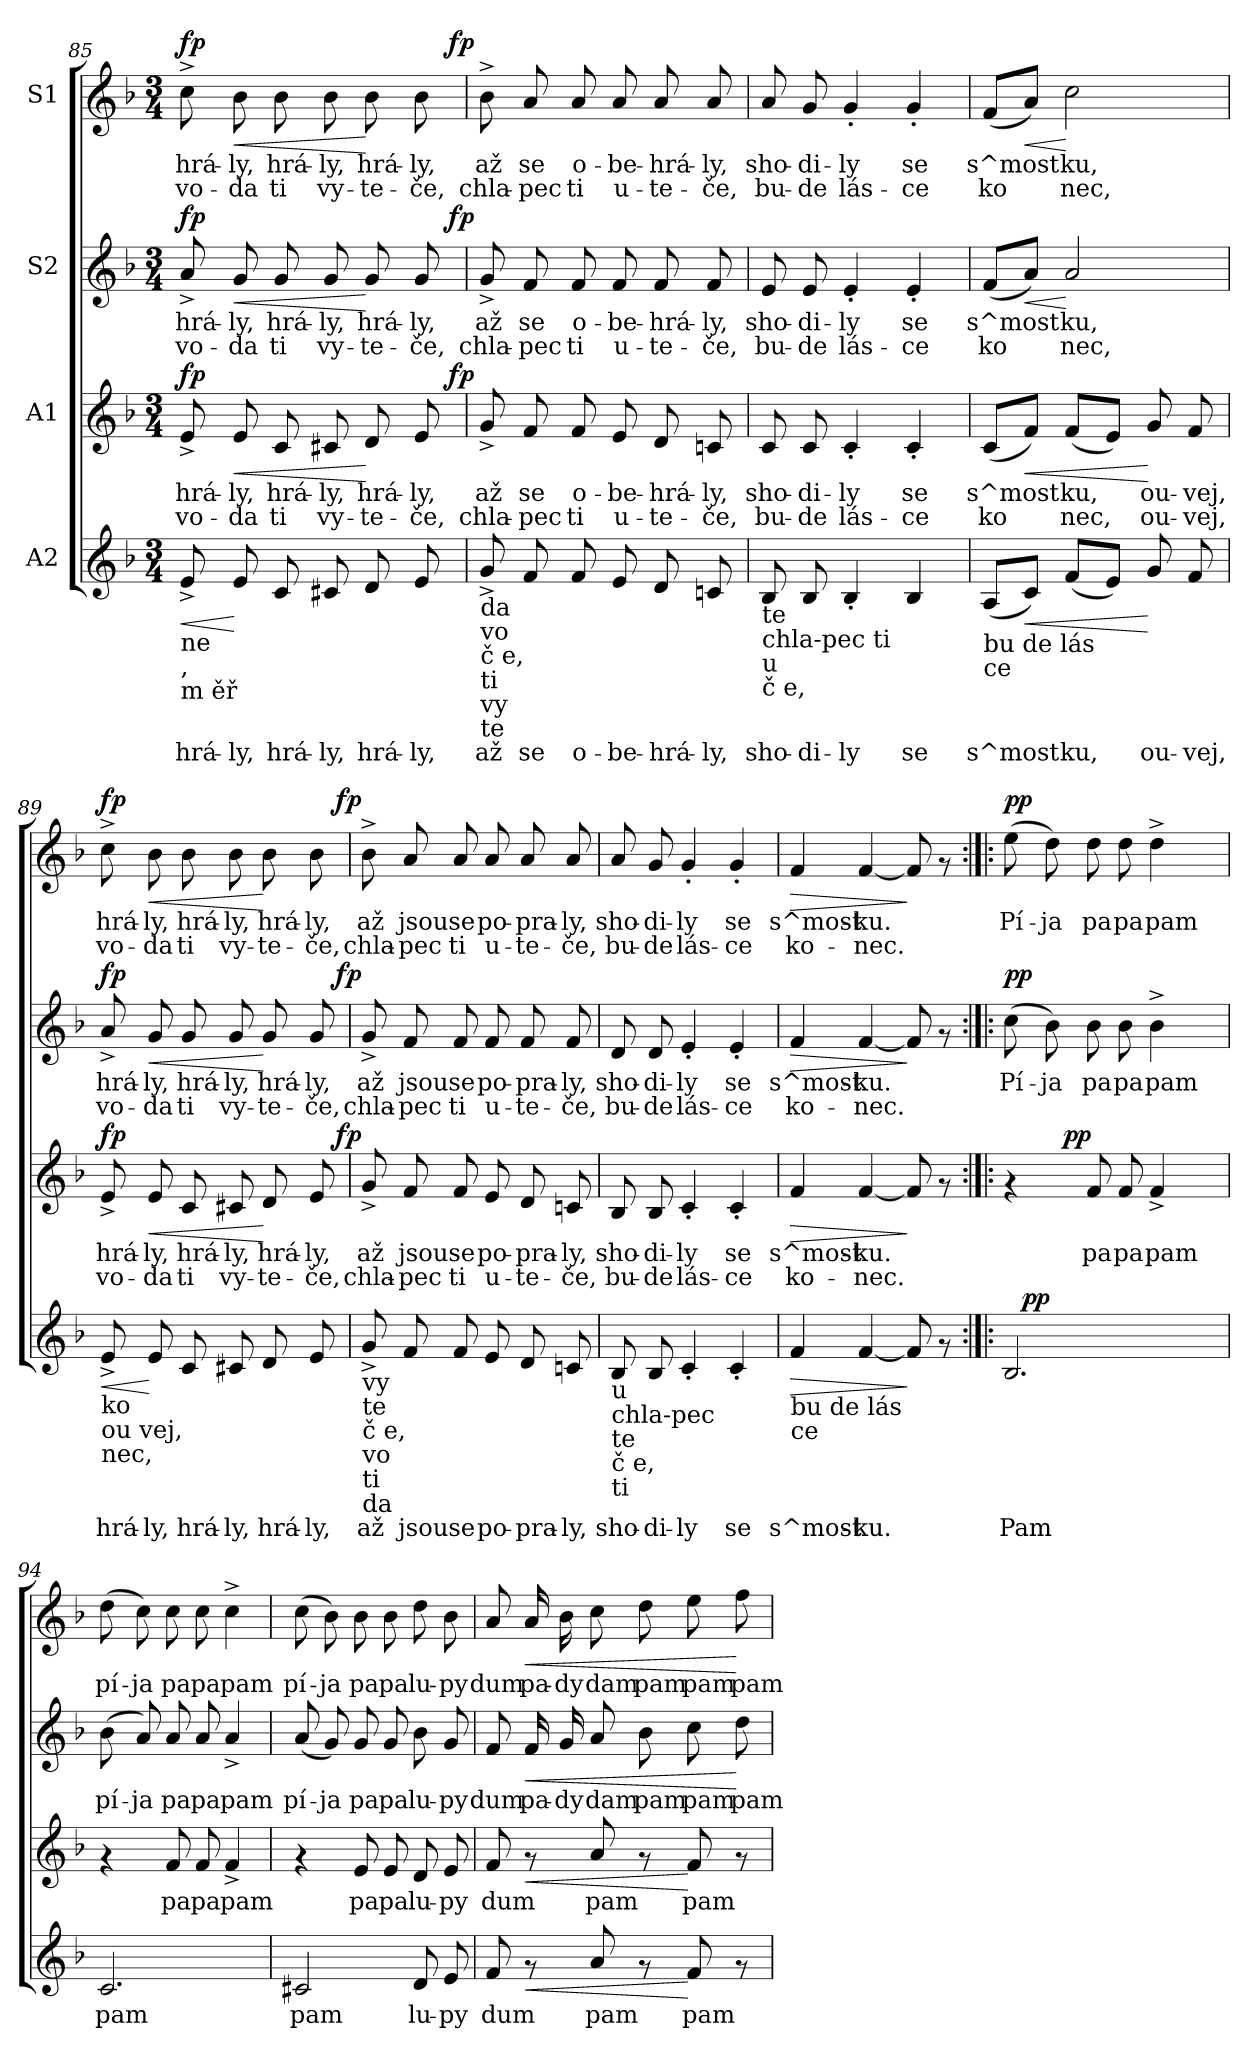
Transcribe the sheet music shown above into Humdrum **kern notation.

**kern	**text	**dynam	**kern	**text	**text	**dynam	**kern	**text	**text	**dynam	**kern	**text	**text	**dynam
*part4	*part4	*part4	*part3	*part3	*part3	*part3	*part2	*part2	*part2	*part2	*part1	*part1	*part1	*part1
*staff4	*staff4	*staff4	*staff3	*staff3	*staff3	*staff3	*staff2	*staff2	*staff2	*staff2	*staff1	*staff1	*staff1	*staff1
*I"A2	*	*	*I"A1	*	*	*	*I"S2	*	*	*	*I"S1	*	*	*
!!LO:LB:g=z
*clefG2	*	*	*clefG2	*	*	*	*clefG2	*	*	*	*clefG2	*	*	*
*k[b-]	*	*	*k[b-]	*	*	*	*k[b-]	*	*	*	*k[b-]	*	*	*
*F:	*	*	*F:	*	*	*	*F:	*	*	*	*F:	*	*	*
*M3/4	*	*	*M3/4	*	*	*	*M3/4	*	*	*	*M3/4	*	*	*
=85	=85	=85	=85	=85	=85	=85	=85	=85	=85	=85	=85	=85	=85	=85
!LO:TX:b:t=ne	!	!	!	!	!	!	!	!	!	!	!	!	!	!
!LO:TX:b:t=,	!	!	!	!	!	!	!	!	!	!	!	!	!	!
!LO:TX:b:t=m ěř	!	!	!	!	!	!	!	!	!	!	!	!	!	!
!	!LO:LY:b:rj	!LO:HP:b	!	!LO:LY:b:rj	!LO:LY:b:rj	!	!	!LO:LY:b:rj	!LO:LY:b:rj	!	!	!LO:LY:b:rj	!LO:LY:b:rj	!
!	!	!LO:DY:n=1:a	!	!	!	!	!	!	!	!	!	!	!	!
!	!	!LO:DY:n=2:a	!	!	!	!LO:DY:a	!	!	!	!LO:DY:a	!	!	!	!LO:DY:a
*	*	*	*^	*	*	*	*^	*	*	*	*^	*	*	*
8e^>/	hrá-	< fp fp	8e^>/	2ryy	hrá-	-vo-	fp	8a^>/	2ryy	hrá-	-vo-	fp	8cc^>\	2ryy	hrá-	-vo-	fp
!	!LO:LY:b:rj	!	!	!	!LO:LY:b:rj	!LO:LY:b:rj	!LO:HP:b	!	!	!LO:LY:b:rj	!LO:LY:b:rj	!LO:HP:b	!	!	!LO:LY:b:rj	!LO:LY:b:rj	!LO:HP:b
8e/	-ly,	[	8e/	.	-ly,	da	<	8g/	.	-ly,	da	<	8b-\	.	-ly,	da	<
!	!LO:LY:b:rj	!	!	!	!LO:LY:b:rj	!LO:LY:b:rj	!	!	!	!LO:LY:b:rj	!LO:LY:b:rj	!	!	!	!LO:LY:b:rj	!LO:LY:b:rj	!
8c/	hrá-	.	8c/	.	hrá-	-ti	.	8g/	.	hrá-	-ti	.	8b-\	.	hrá-	-ti	.
!	!LO:LY:b:rj	!	!	!	!LO:LY:b:rj	!LO:LY:b:rj	!	!	!	!LO:LY:b:rj	!LO:LY:b:rj	!	!	!	!LO:LY:b:rj	!LO:LY:b:rj	!
8c#X/	-ly,	.	8c#X/	.	ly,	vy-	.	8g/	.	ly,	vy-	.	8b-\	.	ly,	vy-	.
!	!LO:LY:b:rj	!	!	!	!LO:LY:b:rj	!LO:LY:b:rj	!	!	!	!LO:LY:b:rj	!LO:LY:b:rj	!	!	!	!LO:LY:b:rj	!LO:LY:b:rj	!
8d/	hrá-	.	8d/	8..ryy	-hrá-	-te-	[	8g/	8..ryy	-hrá-	-te-	[	8b-\	8..ryy	-hrá-	-te-	[
!	!LO:LY:b:rj	!	!	!	!LO:LY:b:rj	!LO:LY:b:rj	!	!	!	!LO:LY:b:rj	!LO:LY:b:rj	!	!	!	!LO:LY:b:rj	!LO:LY:b:rj	!
8e/	-ly,	.	8e/	.	-ly,	če,	.	8g/	.	-ly,	če,	.	8b-\	.	-ly,	če,	.
!	!	!	!	!	!	!	!LO:DY:a	!	!	!	!	!LO:DY:a	!	!	!	!	!LO:DY:a
.	.	.	.	32ryy	.	.	fp	.	32ryy	.	.	fp	.	32ryy	.	.	fp
=86	=86	=86	=86	=86	=86	=86	=86	=86	=86	=86	=86	=86	=86	=86	=86	=86	=86
!LO:TX:b:t=da	!	!	!	!	!	!	!	!	!	!	!	!	!	!	!	!	!
!LO:TX:b:t=vo	!	!	!	!	!	!	!	!	!	!	!	!	!	!	!	!	!
!LO:TX:b:t=č e,	!	!	!	!	!	!	!	!	!	!	!	!	!	!	!	!	!
!LO:TX:b:t=ti	!	!	!	!	!	!	!	!	!	!	!	!	!	!	!	!	!
!LO:TX:b:t=vy	!	!	!	!	!	!	!	!	!	!	!	!	!	!	!	!	!
!LO:TX:b:t=te	!	!	!	!	!	!	!	!	!	!	!	!	!	!	!	!	!
!	!LO:LY:b:rj	!	!	!	!LO:LY:b:rj	!LO:LY:b:rj	!	!	!	!LO:LY:b:rj	!LO:LY:b:rj	!	!	!	!LO:LY:b:rj	!LO:LY:b:rj	!
*	*	*	*v	*v	*	*	*	*	*	*	*	*	*v	*v	*	*	*
*	*	*	*	*	*	*	*v	*v	*	*	*	*	*	*	*
8g^>/	až	.	8g^>/	až	chla-	.	8g^>/	až	chla-	.	8b-^>\	až	chla-	.
!	!LO:LY:b:rj	!	!	!LO:LY:b:rj	!LO:LY:b:rj	!	!	!LO:LY:b:rj	!LO:LY:b:rj	!	!	!LO:LY:b:rj	!LO:LY:b:rj	!
8f/	se	.	8f/	-se	pec	.	8f/	-se	pec	.	8a/	-se	pec	.
!	!LO:LY:b:rj	!	!	!LO:LY:b:rj	!LO:LY:b:rj	!	!	!LO:LY:b:rj	!LO:LY:b:rj	!	!	!LO:LY:b:rj	!LO:LY:b:rj	!
8f/	o-	.	8f/	o-	-ti	.	8f/	o-	-ti	.	8a/	o-	-ti	.
!	!LO:LY:b:rj	!	!	!LO:LY:b:rj	!LO:LY:b:rj	!	!	!LO:LY:b:rj	!LO:LY:b:rj	!	!	!LO:LY:b:rj	!LO:LY:b:rj	!
8e/	-be-	.	8e/	be-	-u-	.	8f/	be-	-u-	.	8a/	be-	-u-	.
!	!LO:LY:b:rj	!	!	!LO:LY:b:rj	!LO:LY:b:rj	!	!	!LO:LY:b:rj	!LO:LY:b:rj	!	!	!LO:LY:b:rj	!LO:LY:b:rj	!
8d/	-hrá-	.	8d/	-hrá-	-te-	.	8f/	-hrá-	-te-	.	8a/	-hrá-	-te-	.
!	!LO:LY:b:rj	!	!	!LO:LY:b:rj	!LO:LY:b:rj	!	!	!LO:LY:b:rj	!LO:LY:b:rj	!	!	!LO:LY:b:rj	!LO:LY:b:rj	!
8cn/	-ly,	.	8cn/	-ly,	če,	.	8f/	-ly,	če,	.	8a/	-ly,	če,	.
=87	=87	=87	=87	=87	=87	=87	=87	=87	=87	=87	=87	=87	=87	=87
!LO:TX:b:t=te	!	!	!	!	!	!	!	!	!	!	!	!	!	!
!LO:TX:b:t=chla-pec ti	!	!	!	!	!	!	!	!	!	!	!	!	!	!
!LO:TX:b:t=u	!	!	!	!	!	!	!	!	!	!	!	!	!	!
!LO:TX:b:t=č e,	!	!	!	!	!	!	!	!	!	!	!	!	!	!
!	!LO:LY:b:rj	!	!	!LO:LY:b:rj	!LO:LY:b:rj	!	!	!LO:LY:b:rj	!LO:LY:b:rj	!	!	!LO:LY:b:rj	!LO:LY:b:rj	!
8B-/	sho-	.	8c/	sho-	-bu-	.	8e/	sho-	-bu-	.	8a/	sho-	-bu-	.
!	!LO:LY:b:rj	!	!	!LO:LY:b:rj	!LO:LY:b:rj	!	!	!LO:LY:b:rj	!LO:LY:b:rj	!	!	!LO:LY:b:rj	!LO:LY:b:rj	!
8B-/	-di-	.	8c/	-di-	-de	.	8e/	-di-	-de	.	8g/	-di-	-de	.
!	!LO:LY:b:rj	!	!	!LO:LY:b:rj	!LO:LY:b:rj	!	!	!LO:LY:b:rj	!LO:LY:b:rj	!	!	!LO:LY:b:rj	!LO:LY:b:rj	!
4B-'>/	-ly	.	4c'>/	ly	lás-	.	4e'>/	ly	lás-	.	4g'>/	ly	lás-	.
!	!LO:LY:b:rj	!	!	!LO:LY:b:rj	!LO:LY:b:rj	!	!	!LO:LY:b:rj	!LO:LY:b:rj	!	!	!LO:LY:b:rj	!LO:LY:b:rj	!
4B-/	se	.	4c'>/	-se	ce	.	4e'>/	-se	ce	.	4g'>/	-se	ce	.
=88	=88	=88	=88	=88	=88	=88	=88	=88	=88	=88	=88	=88	=88	=88
!LO:TX:b:t=bu de lás	!	!	!	!	!	!	!	!	!	!	!	!	!	!
!LO:TX:b:t=ce	!	!	!	!	!	!	!	!	!	!	!	!	!	!
!	!LO:LY:b:rj	!	!	!LO:LY:b:rj	!LO:LY:b:rj	!	!	!LO:LY:b:rj	!LO:LY:b:rj	!	!	!LO:LY:b:rj	!LO:LY:b:rj	!
(>8A/L	s^most-	.	(>8c/L	s^most-	-ko-	.	(<8f/L	s^most-	-ko-	.	(<8f/L	s^most-	-ko-	.
!	!LO:LY:b:rj	!LO:HP:b	!	!LO:LY:b:rj	!LO:LY:b:rj	!LO:HP:b	!	!LO:LY:b:rj	!LO:LY:b:rj	!LO:HP:b	!	!LO:LY:b:rj	!LO:LY:b:rj	!LO:HP:b
8c/J)	--	<	8f/J)	--	-	<	8a/J)	--	-	<	8a/J)	--	-	<
!	!LO:LY:b:rj	!	!	!LO:LY:b:rj	!LO:LY:b:rj	!	!	!LO:LY:b:rj	!LO:LY:b:rj	!	!	!LO:LY:b:rj	!LO:LY:b:rj	!
(<8f/L	-ku,	.	(<8f/L	ku,	nec,	.	2a/	ku,	nec,	[	2cc\	ku,	nec,	[
!	!LO:LY:b:rj	!	!	!LO:LY:b:rj	!LO:LY:b:rj	!	!	!	!	!	!	!	!	!
8e/J)	.	.	8e/J)	.	-	.	.	.	.	.	.	.	.	.
!	!LO:LY:b:rj	!	!	!LO:LY:b:rj	!LO:LY:b:rj	!	!	!	!	!	!	!	!	!
8g/	ou-	[	8g/	-ou-	-ou-	[	.	.	.	.	.	.	.	.
!	!LO:LY:b:rj	!	!	!LO:LY:b:rj	!LO:LY:b:rj	!	!	!	!	!	!	!	!	!
8f/	-vej,	.	8f/	-vej,	vej,	.	.	.	.	.	.	.	.	.
!!LO:PB:g=z
=89	=89	=89	=89	=89	=89	=89	=89	=89	=89	=89	=89	=89	=89	=89
!LO:TX:b:t=ko	!	!	!	!	!	!	!	!	!	!	!	!	!	!
!LO:TX:b:t=ou vej,	!	!	!	!	!	!	!	!	!	!	!	!	!	!
!LO:TX:b:t=nec,	!	!	!	!	!	!	!	!	!	!	!	!	!	!
!	!LO:LY:b:rj	!LO:HP:b	!	!LO:LY:b:rj	!LO:LY:b:rj	!	!	!LO:LY:b:rj	!LO:LY:b:rj	!	!	!LO:LY:b:rj	!LO:LY:b:rj	!
!	!	!LO:DY:n=1:a	!	!	!	!	!	!	!	!	!	!	!	!
!	!	!LO:DY:n=2:a	!	!	!	!LO:DY:a	!	!	!	!LO:DY:a	!	!	!	!LO:DY:a
*	*	*	*^	*	*	*	*^	*	*	*	*^	*	*	*
8e^>/	hrá-	< fp fp	8e^>/	2ryy	hrá-	-vo-	fp	8a^>/	2ryy	hrá-	-vo-	fp	8cc^>\	2ryy	hrá-	-vo-	fp
!	!LO:LY:b:rj	!	!	!	!LO:LY:b:rj	!LO:LY:b:rj	!LO:HP:b	!	!	!LO:LY:b:rj	!LO:LY:b:rj	!LO:HP:b	!	!	!LO:LY:b:rj	!LO:LY:b:rj	!LO:HP:b
8e/	-ly,	[	8e/	.	-ly,	da	<	8g/	.	-ly,	da	<	8b-\	.	-ly,	da	<
!	!LO:LY:b:rj	!	!	!	!LO:LY:b:rj	!LO:LY:b:rj	!	!	!	!LO:LY:b:rj	!LO:LY:b:rj	!	!	!	!LO:LY:b:rj	!LO:LY:b:rj	!
8c/	hrá-	.	8c/	.	hrá-	-ti	.	8g/	.	hrá-	-ti	.	8b-\	.	hrá-	-ti	.
!	!LO:LY:b:rj	!	!	!	!LO:LY:b:rj	!LO:LY:b:rj	!	!	!	!LO:LY:b:rj	!LO:LY:b:rj	!	!	!	!LO:LY:b:rj	!LO:LY:b:rj	!
8c#X/	-ly,	.	8c#X/	.	ly,	vy-	.	8g/	.	ly,	vy-	.	8b-\	.	ly,	vy-	.
!	!LO:LY:b:rj	!	!	!	!LO:LY:b:rj	!LO:LY:b:rj	!	!	!	!LO:LY:b:rj	!LO:LY:b:rj	!	!	!	!LO:LY:b:rj	!LO:LY:b:rj	!
8d/	hrá-	.	8d/	8..ryy	-hrá-	-te-	[	8g/	8..ryy	-hrá-	-te-	[	8b-\	8..ryy	-hrá-	-te-	[
!	!LO:LY:b:rj	!	!	!	!LO:LY:b:rj	!LO:LY:b:rj	!	!	!	!LO:LY:b:rj	!LO:LY:b:rj	!	!	!	!LO:LY:b:rj	!LO:LY:b:rj	!
8e/	-ly,	.	8e/	.	-ly,	če,	.	8g/	.	-ly,	če,	.	8b-\	.	-ly,	če,	.
!	!	!	!	!	!	!	!LO:DY:a	!	!	!	!	!LO:DY:a	!	!	!	!	!LO:DY:a
.	.	.	.	32ryy	.	.	fp	.	32ryy	.	.	fp	.	32ryy	.	.	fp
=90	=90	=90	=90	=90	=90	=90	=90	=90	=90	=90	=90	=90	=90	=90	=90	=90	=90
!LO:TX:b:t=vy	!	!	!	!	!	!	!	!	!	!	!	!	!	!	!	!	!
!LO:TX:b:t=te	!	!	!	!	!	!	!	!	!	!	!	!	!	!	!	!	!
!LO:TX:b:t=č e,	!	!	!	!	!	!	!	!	!	!	!	!	!	!	!	!	!
!LO:TX:b:t=vo	!	!	!	!	!	!	!	!	!	!	!	!	!	!	!	!	!
!LO:TX:b:t=ti	!	!	!	!	!	!	!	!	!	!	!	!	!	!	!	!	!
!LO:TX:b:t=da	!	!	!	!	!	!	!	!	!	!	!	!	!	!	!	!	!
!	!LO:LY:b:rj	!	!	!	!LO:LY:b:rj	!LO:LY:b:rj	!	!	!	!LO:LY:b:rj	!LO:LY:b:rj	!	!	!	!LO:LY:b:rj	!LO:LY:b:rj	!
*	*	*	*v	*v	*	*	*	*	*	*	*	*	*v	*v	*	*	*
*	*	*	*	*	*	*	*v	*v	*	*	*	*	*	*	*
8g^>/	až	.	8g^>/	až	chla-	.	8g^>/	až	chla-	.	8b-^>\	až	chla-	.
!	!LO:LY:b:rj	!	!	!LO:LY:b:rj	!LO:LY:b:rj	!	!	!LO:LY:b:rj	!LO:LY:b:rj	!	!	!LO:LY:b:rj	!LO:LY:b:rj	!
8f/	jsou	.	8f/	-jsou	pec	.	8f/	-jsou	pec	.	8a/	-jsou	pec	.
!	!LO:LY:b:rj	!	!	!LO:LY:b:rj	!LO:LY:b:rj	!	!	!LO:LY:b:rj	!LO:LY:b:rj	!	!	!LO:LY:b:rj	!LO:LY:b:rj	!
8f/	se	.	8f/	se	ti	.	8f/	se	ti	.	8a/	se	ti	.
!	!LO:LY:b:rj	!	!	!LO:LY:b:rj	!LO:LY:b:rj	!	!	!LO:LY:b:rj	!LO:LY:b:rj	!	!	!LO:LY:b:rj	!LO:LY:b:rj	!
8e/	po-	.	8e/	po-	-u-	.	8f/	po-	-u-	.	8a/	po-	-u-	.
!	!LO:LY:b:rj	!	!	!LO:LY:b:rj	!LO:LY:b:rj	!	!	!LO:LY:b:rj	!LO:LY:b:rj	!	!	!LO:LY:b:rj	!LO:LY:b:rj	!
8d/	-pra-	.	8d/	-pra-	-te-	.	8f/	-pra-	-te-	.	8a/	-pra-	-te-	.
!	!LO:LY:b:rj	!	!	!LO:LY:b:rj	!LO:LY:b:rj	!	!	!LO:LY:b:rj	!LO:LY:b:rj	!	!	!LO:LY:b:rj	!LO:LY:b:rj	!
8cn/	-ly,	.	8cn/	-ly,	če,	.	8f/	-ly,	če,	.	8a/	-ly,	če,	.
=91	=91	=91	=91	=91	=91	=91	=91	=91	=91	=91	=91	=91	=91	=91
!LO:TX:b:t=u	!	!	!	!	!	!	!	!	!	!	!	!	!	!
!LO:TX:b:t=chla-pec	!	!	!	!	!	!	!	!	!	!	!	!	!	!
!LO:TX:b:t=te	!	!	!	!	!	!	!	!	!	!	!	!	!	!
!LO:TX:b:t=č e,	!	!	!	!	!	!	!	!	!	!	!	!	!	!
!LO:TX:b:t=ti	!	!	!	!	!	!	!	!	!	!	!	!	!	!
!	!LO:LY:b:rj	!	!	!LO:LY:b:rj	!LO:LY:b:rj	!	!	!LO:LY:b:rj	!LO:LY:b:rj	!	!	!LO:LY:b:rj	!LO:LY:b:rj	!
8B-/	sho-	.	8B-/	sho-	-bu-	.	8d/	sho-	-bu-	.	8a/	sho-	-bu-	.
!	!LO:LY:b:rj	!	!	!LO:LY:b:rj	!LO:LY:b:rj	!	!	!LO:LY:b:rj	!LO:LY:b:rj	!	!	!LO:LY:b:rj	!LO:LY:b:rj	!
8B-/	-di-	.	8B-/	-di-	-de	.	8d/	-di-	-de	.	8g/	-di-	-de	.
!	!LO:LY:b:rj	!	!	!LO:LY:b:rj	!LO:LY:b:rj	!	!	!LO:LY:b:rj	!LO:LY:b:rj	!	!	!LO:LY:b:rj	!LO:LY:b:rj	!
4c'>/	-ly	.	4c'>/	ly	lás-	.	4e'>/	ly	lás-	.	4g'>/	ly	lás-	.
!	!LO:LY:b:rj	!	!	!LO:LY:b:rj	!LO:LY:b:rj	!	!	!LO:LY:b:rj	!LO:LY:b:rj	!	!	!LO:LY:b:rj	!LO:LY:b:rj	!
4c'>/	se	.	4c'>/	-se	ce	.	4e'>/	-se	ce	.	4g'>/	-se	ce	.
=92	=92	=92	=92	=92	=92	=92	=92	=92	=92	=92	=92	=92	=92	=92
!LO:TX:b:t=bu de lás	!	!	!	!	!	!	!	!	!	!	!	!	!	!
!LO:TX:b:t=ce	!	!	!	!	!	!	!	!	!	!	!	!	!	!
!	!LO:LY:b:rj	!LO:HP:b	!	!LO:LY:b:rj	!LO:LY:b:rj	!LO:HP:b	!	!LO:LY:b:rj	!LO:LY:b:rj	!LO:HP:b	!	!LO:LY:b:rj	!LO:LY:b:rj	!LO:HP:b
4f/	s^most-	>	4f/	s^most-	-ko-	>	4f/	s^most-	-ko-	>	4f/	s^most-	-ko-	>
!	!LO:LY:b:rj	!	!	!LO:LY:b:rj	!LO:LY:b:rj	!	!	!LO:LY:b:rj	!LO:LY:b:rj	!	!	!LO:LY:b:rj	!LO:LY:b:rj	!
[<4f/	-ku.	.	[<4f/	-ku.	nec.	.	[<4f/	-ku.	nec.	.	[<4f/	-ku.	nec.	.
!	!LO:LY:b:rj	!	!	!LO:LY:b:rj	!LO:LY:b:rj	!	!	!LO:LY:b:rj	!LO:LY:b:rj	!	!	!LO:LY:b:rj	!LO:LY:b:rj	!
8f/]	.	]	8f/]	.	.	]	8f/]	.	.	]	8f/]	.	.	]
8rf	.	.	8rf	.	.	.	8rf	.	.	.	8rf	.	.	.
!!LO:PB:g=z
=93:|!|:	=93:|!|:	=93:|!|:	=93:|!|:	=93:|!|:	=93:|!|:	=93:|!|:	=93:|!|:	=93:|!|:	=93:|!|:	=93:|!|:	=93:|!|:	=93:|!|:	=93:|!|:	=93:|!|:
!LO:TX:b:t=ko	!	!	!	!	!	!	!	!	!	!	!	!	!	!
!LO:TX:b:t=nec.	!	!	!	!	!	!	!	!	!	!	!	!	!	!
!	!LO:LY:b:rj	!	!	!	!	!	!	!LO:LY:b:rj	!	!LO:DY:a	!	!LO:LY:b:rj	!	!LO:DY:a
*^	*	*	*^	*	*	*	*	*	*	*	*	*	*	*
2.B-/	32.ryy	Pam	.	4rf	8ryy	.	.	.	(>8cc\	Pí-	.	pp	(>8ee\	Pí-	.	pp
!	!	!	!LO:DY:a	!	!	!	!	!	!	!	!	!	!	!	!	!
.	2ryy	.	pp	.	.	.	.	.	.	.	.	.	.	.	.	.
!	!	!	!	!	!	!	!	!	!	!LO:LY:b:rj	!	!	!	!LO:LY:b:rj	!	!
.	.	.	.	.	32.ryy	.	.	.	8b-\)	-ja	.	.	8dd\)	-ja	.	.
!	!	!	!	!	!	!	!	!LO:DY:a	!	!	!	!	!	!	!	!
.	.	.	.	.	2ryy	.	.	pp	.	.	.	.	.	.	.	.
!	!	!	!	!	!	!LO:LY:b:rj	!	!	!	!LO:LY:b:rj	!	!	!	!LO:LY:b:rj	!	!
.	.	.	.	8f/	.	pa	.	.	8b-\	pa	.	.	8dd\	pa	.	.
!	!	!	!	!	!	!LO:LY:b:rj	!	!	!	!LO:LY:b:rj	!	!	!	!LO:LY:b:rj	!	!
.	.	.	.	8f/	.	pa	.	.	8b-\	pa	.	.	8dd\	pa	.	.
!	!	!	!	!	!	!LO:LY:b:rj	!	!	!	!LO:LY:b:rj	!	!	!	!LO:LY:b:rj	!	!
.	.	.	.	4f^>/	.	pam	.	.	4b-^>\	pam	.	.	4dd^>\	pam	.	.
.	8ryy	.	.	.	.	.	.	.	.	.	.	.	.	.	.	.
.	16ryy	.	.	.	16ryy	.	.	.	.	.	.	.	.	.	.	.
.	64ryy	.	.	.	64ryy	.	.	.	.	.	.	.	.	.	.	.
=94	=94	=94	=94	=94	=94	=94	=94	=94	=94	=94	=94	=94	=94	=94	=94	=94
!	!	!LO:LY:b:rj	!	!	!	!	!	!	!	!LO:LY:b:rj	!	!	!	!LO:LY:b:rj	!	!
*v	*v	*	*	*	*	*	*	*	*	*	*	*	*	*	*	*
*	*	*	*v	*v	*	*	*	*	*	*	*	*	*	*	*
2.c/	pam	.	4rf	.	.	.	(>8b-\	pí-	.	.	(>8dd\	pí-	.	.
!	!	!	!	!	!	!	!	!LO:LY:b:rj	!	!	!	!LO:LY:b:rj	!	!
.	.	.	.	.	.	.	8a/)	-ja	.	.	8cc\)	-ja	.	.
!	!	!	!	!LO:LY:b:rj	!	!	!	!LO:LY:b:rj	!	!	!	!LO:LY:b:rj	!	!
.	.	.	8f/	pa	.	.	8a/	pa	.	.	8cc\	pa	.	.
!	!	!	!	!LO:LY:b:rj	!	!	!	!LO:LY:b:rj	!	!	!	!LO:LY:b:rj	!	!
.	.	.	8f/	pa	.	.	8a/	pa	.	.	8cc\	pa	.	.
!	!	!	!	!LO:LY:b:rj	!	!	!	!LO:LY:b:rj	!	!	!	!LO:LY:b:rj	!	!
.	.	.	4f^>/	pam	.	.	4a^>/	pam	.	.	4cc^>\	pam	.	.
=95	=95	=95	=95	=95	=95	=95	=95	=95	=95	=95	=95	=95	=95	=95
!	!LO:LY:b:rj	!	!	!	!	!	!	!LO:LY:b:rj	!	!	!	!LO:LY:b:rj	!	!
2c#X/	pam	.	4rf	.	.	.	(<8a/	pí-	.	.	(>8cc\	pí-	.	.
!	!	!	!	!	!	!	!	!LO:LY:b:rj	!	!	!	!LO:LY:b:rj	!	!
.	.	.	.	.	.	.	8g/)	-ja	.	.	8b-\)	-ja	.	.
!	!	!	!	!LO:LY:b:rj	!	!	!	!LO:LY:b:rj	!	!	!	!LO:LY:b:rj	!	!
.	.	.	8e/	pa	.	.	8g/	pa	.	.	8b-\	pa	.	.
!	!	!	!	!LO:LY:b:rj	!	!	!	!LO:LY:b:rj	!	!	!	!LO:LY:b:rj	!	!
.	.	.	8e/	pa	.	.	8g/	pa	.	.	8b-\	pa	.	.
!	!LO:LY:b:rj	!	!	!LO:LY:b:rj	!	!	!	!LO:LY:b:rj	!	!	!	!LO:LY:b:rj	!	!
8d/	lu-	.	8d/	lu-	.	.	8b-\	lu-	.	.	8dd\	lu-	.	.
!	!LO:LY:b:rj	!	!	!LO:LY:b:rj	!	!	!	!LO:LY:b:rj	!	!	!	!LO:LY:b:rj	!	!
8e/	-py	.	8e/	-py	.	.	8g/	-py	.	.	8b-\	-py	.	.
=96	=96	=96	=96	=96	=96	=96	=96	=96	=96	=96	=96	=96	=96	=96
!	!LO:LY:b:rj	!	!	!LO:LY:b:rj	!	!	!	!LO:LY:b:rj	!	!	!	!LO:LY:b:rj	!	!
8f/	dum	.	8f/	dum	.	.	8f/	dum	.	.	8a/	dum	.	.
!	!	!LO:HP:b	!	!	!	!LO:HP:b	!	!LO:LY:b:rj	!	!LO:HP:b	!	!LO:LY:b:rj	!	!LO:HP:b
8rf	.	<	8rf	.	.	<	16f/	pa-	.	<	16a/	pa-	.	<
!	!	!	!	!	!	!	!	!LO:LY:b:rj	!	!	!	!LO:LY:b:rj	!	!
.	.	.	.	.	.	.	16g/	-dy	.	.	16b-\	-dy	.	.
!	!LO:LY:b:rj	!	!	!LO:LY:b:rj	!	!	!	!LO:LY:b:rj	!	!	!	!LO:LY:b:rj	!	!
8a/	pam	.	8a/	pam	.	.	8a/	dam	.	.	8cc\	dam	.	.
!	!	!	!	!	!	!	!	!LO:LY:b:rj	!	!	!	!LO:LY:b:rj	!	!
8rf	.	.	8rf	.	.	.	8b-\	pam	.	.	8dd\	pam	.	.
!	!LO:LY:b:rj	!	!	!LO:LY:b:rj	!	!	!	!LO:LY:b:rj	!	!	!	!LO:LY:b:rj	!	!
8f/	pam	[	8f/	pam	.	[	8cc\	pam	.	.	8ee\	pam	.	.
!	!	!	!	!	!	!	!	!LO:LY:b:rj	!	!	!	!LO:LY:b:rj	!	!
8rf	.	.	8rf	.	.	.	8dd\	pam	.	[	8ff\	pam	.	[
=	=	=	=	=	=	=	=	=	=	=	=	=	=	=
*-	*-	*-	*-	*-	*-	*-	*-	*-	*-	*-	*-	*-	*-	*-
